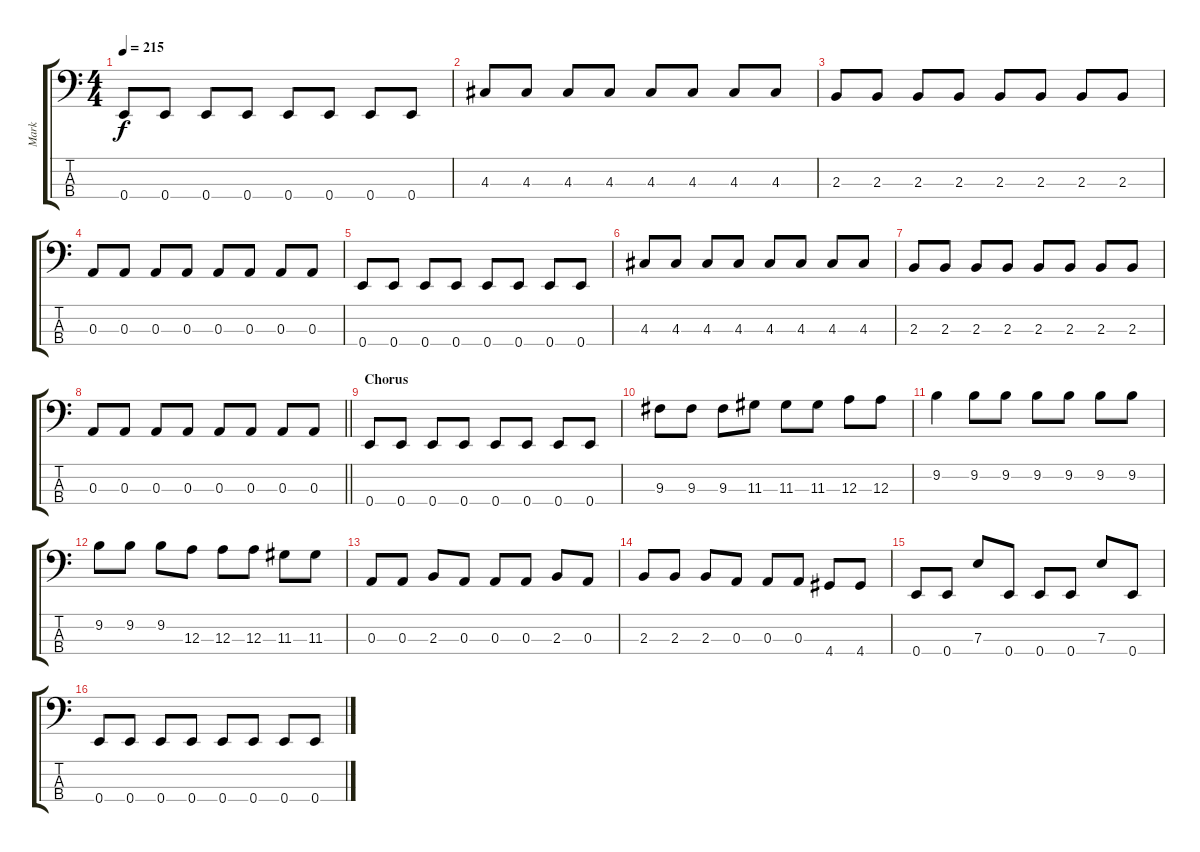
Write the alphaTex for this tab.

\track ("Mark" "Mark") {instrument electricbasspick}
\staff {score tabs}
\tuning (G2 D2 A1 E1) {hide}
\ts (4 4)
\tempo 215
\clef f4
\ks c
0.4.8{dy f} 0.4.8 0.4.8 0.4.8 0.4.8 0.4.8 0.4.8 0.4.8 |
4.3.8 4.3.8 4.3.8 4.3.8 4.3.8 4.3.8 4.3.8 4.3.8 |
2.3.8 2.3.8 2.3.8 2.3.8 2.3.8 2.3.8 2.3.8 2.3.8 |
0.3.8 0.3.8 0.3.8 0.3.8 0.3.8 0.3.8 0.3.8 0.3.8 |
0.4.8 0.4.8 0.4.8 0.4.8 0.4.8 0.4.8 0.4.8 0.4.8 |
4.3.8 4.3.8 4.3.8 4.3.8 4.3.8 4.3.8 4.3.8 4.3.8 |
2.3.8 2.3.8 2.3.8 2.3.8 2.3.8 2.3.8 2.3.8 2.3.8 |
\barLineRight lightlight
0.3.8 0.3.8 0.3.8 0.3.8 0.3.8 0.3.8 0.3.8 0.3.8 |
\section ("" "Chorus")
0.4.8 0.4.8 0.4.8 0.4.8 0.4.8 0.4.8 0.4.8 0.4.8 |
9.3.8 9.3.8 9.3.8 11.3.8 11.3.8 11.3.8 12.3.8 12.3.8 |
9.2.4 9.2.8 9.2.8 9.2.8 9.2.8 9.2.8 9.2.8 |
9.2.8 9.2.8 9.2.8 12.3.8 12.3.8 12.3.8 11.3.8 11.3.8 |
0.3.8 0.3.8 2.3.8 0.3.8 0.3.8 0.3.8 2.3.8 0.3.8 |
2.3.8 2.3.8 2.3.8 0.3.8 0.3.8 0.3.8 4.4.8 4.4.8 |
0.4.8 0.4.8 7.3.8 0.4.8 0.4.8 0.4.8 7.3.8 0.4.8 |
0.4.8 0.4.8 0.4.8 0.4.8 0.4.8 0.4.8 0.4.8 0.4.8
